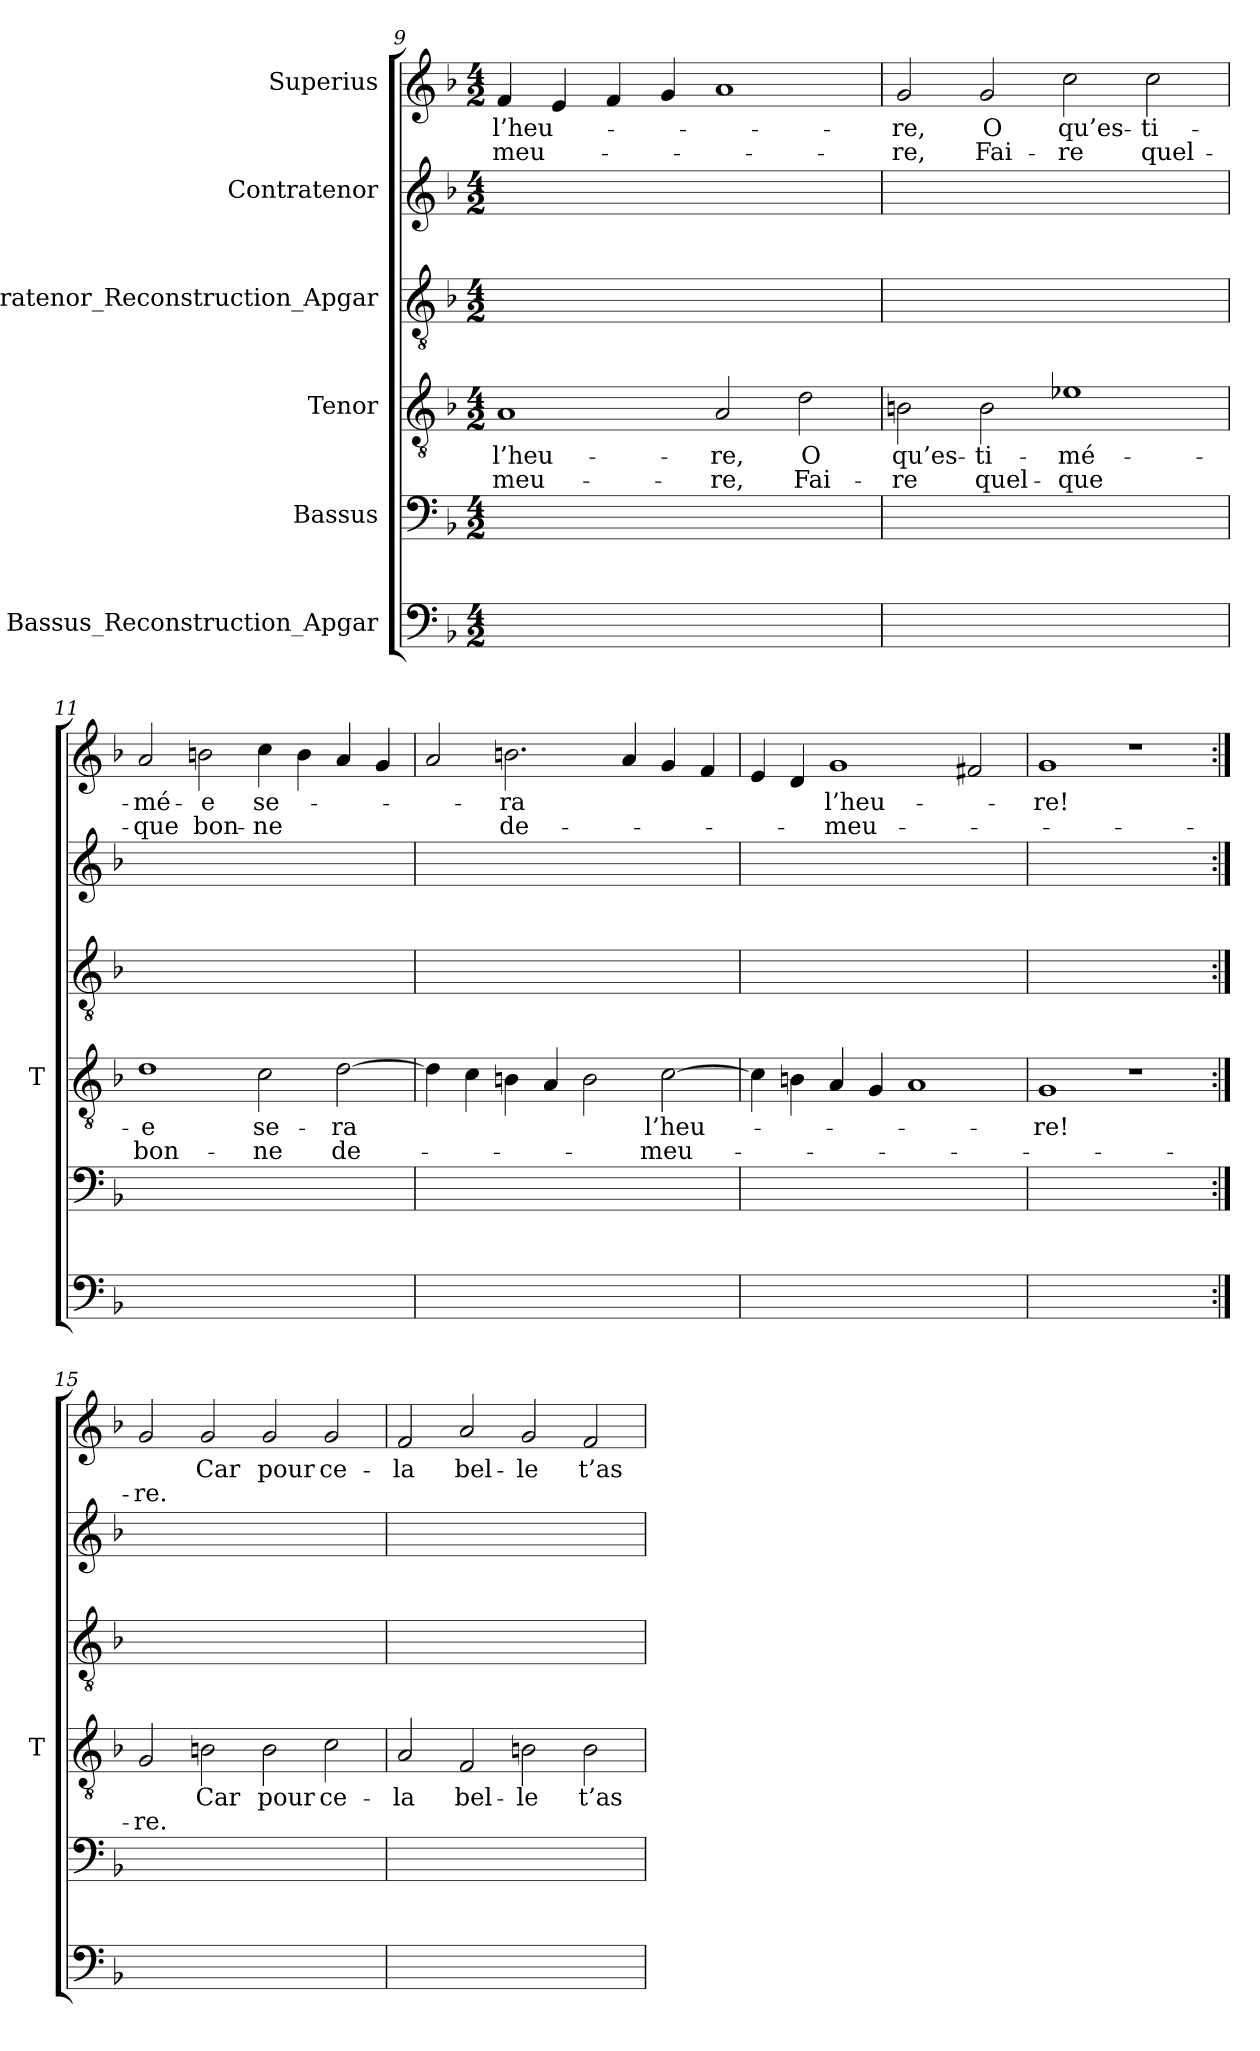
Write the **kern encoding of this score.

**kern	**kern	**kern	**text	**text	**kern	**kern	**kern	**text	**text
*part6	*part5	*part4	*part4	*part4	*part3	*part2	*part1	*part1	*part1
*staff6	*staff5	*staff4	*staff4	*staff4	*staff3	*staff2	*staff1	*staff1	*staff1
*I"Bassus_Reconstruction_Apgar	*I"Bassus	*I"Tenor	*	*	*I"Contratenor_Reconstruction_Apgar	*I"Contratenor	*I"Superius	*	*
*	*	*I'T	*	*	*	*	*	*	*
*clefF4	*clefF4	*clefGv2	*	*	*clefGv2	*clefG2	*clefG2	*	*
*k[b-]	*k[b-]	*k[b-]	*	*	*k[b-]	*k[b-]	*k[b-]	*	*
*M4/2	*M4/2	*M4/2	*	*	*M4/2	*M4/2	*M4/2	*	*
=9	=9	=9	=9	=9	=9	=9	=9	=9	=9
0ryy	0ryy	1A	l’heu-	meu-	0ryy	0ryy	4f	l’heu-	meu-
.	.	.	.	.	.	.	4e	.	.
.	.	.	.	.	.	.	4f	.	.
.	.	.	.	.	.	.	4g	.	.
.	.	2A	-re,	-re,	.	.	1a	.	.
.	.	2d	-O	Fai-	.	.	.	.	.
=10	=10	=10	=10	=10	=10	=10	=10	=10	=10
0ryy	0ryy	2B	qu’es-	-re	0ryy	0ryy	2g	-re,	-re,
.	.	2B	ti-	quel-	.	.	2g	-O	Fai-
.	.	1e-X	mé-	-que	.	.	2cc	qu’es-	-re
.	.	.	.	.	.	.	2cc	ti-	quel-
=11	=11	=11	=11	=11	=11	=11	=11	=11	=11
0ryy	0ryy	1d	-e	bon-	0ryy	0ryy	2a	mé-	-que
.	.	.	.	.	.	.	2b	-e	bon-
.	.	2c	se-	-ne	.	.	4cc	se-	-ne
.	.	.	.	.	.	.	4b	.	.
.	.	[2d	-ra	de-	.	.	4a	.	.
.	.	.	.	.	.	.	4g	.	.
=12	=12	=12	=12	=12	=12	=12	=12	=12	=12
0ryy	0ryy	4d]	.	.	0ryy	0ryy	2a	.	.
.	.	4c	.	.	.	.	.	.	.
.	.	4B	.	.	.	.	2.b	-ra	de-
.	.	4A	.	.	.	.	.	.	.
.	.	2B	.	.	.	.	.	.	.
.	.	.	.	.	.	.	4a	.	.
.	.	[2c	l’heu-	meu-	.	.	4g	.	.
.	.	.	.	.	.	.	4f	.	.
=13	=13	=13	=13	=13	=13	=13	=13	=13	=13
0ryy	0ryy	4c]	.	.	0ryy	0ryy	4e	.	.
.	.	4B	.	.	.	.	4d	.	.
.	.	4A	.	.	.	.	1g	l’heu-	meu-
.	.	4G	.	.	.	.	.	.	.
.	.	1A	.	.	.	.	.	.	.
.	.	.	.	.	.	.	2f#X	.	.
=14	=14	=14	=14	=14	=14	=14	=14	=14	=14
0ryy	0ryy	1G	-re!	.	0ryy	0ryy	1g	-re!	.
.	.	1r	.	.	.	.	1r	.	.
=15:|!	=15:|!	=15:|!	=15:|!	=15:|!	=15:|!	=15:|!	=15:|!	=15:|!	=15:|!
0ryy	0ryy	2G	.	-re.	0ryy	0ryy	2g	.	-re.
.	.	2B	-Car	.	.	.	2g	-Car	.
.	.	2B	-pour	.	.	.	2g	-pour	.
.	.	2c	ce-	.	.	.	2g	ce-	.
=16	=16	=16	=16	=16	=16	=16	=16	=16	=16
0ryy	0ryy	2A	-la	.	0ryy	0ryy	2f	-la	.
.	.	2F	bel-	.	.	.	2a	bel-	.
.	.	2B	-le	.	.	.	2g	-le	.
.	.	2B	t’as-	.	.	.	2f	t’as-	.
=	=	=	=	=	=	=	=	=	=
*-	*-	*-	*-	*-	*-	*-	*-	*-	*-
